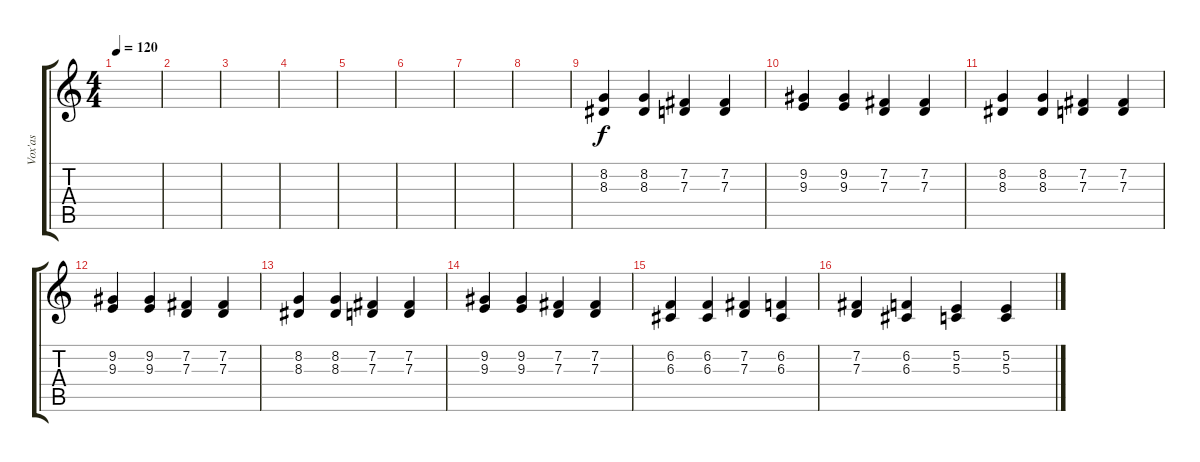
\track ("Vox'as" "Vox'as") {instrument brightacousticpiano}
\staff {score tabs}
\tuning (E4 B3 G3 D3 A2 E2) {hide}
\ts (4 4)
\tempo 120
\clef g2
\ks c
|
|
|
|
|
|
|
|
(8.2 8.3).4 (8.2 8.3).4 (7.2 7.3).4 (7.2 7.3).4 |
(9.2 9.3).4 (9.2 9.3).4 (7.2 7.3).4 (7.2 7.3).4 |
(8.2 8.3).4 (8.2 8.3).4 (7.2 7.3).4 (7.2 7.3).4 |
(9.2 9.3).4 (9.2 9.3).4 (7.2 7.3).4 (7.2 7.3).4 |
(8.2 8.3).4 (8.2 8.3).4 (7.2 7.3).4 (7.2 7.3).4 |
(9.2 9.3).4 (9.2 9.3).4 (7.2 7.3).4 (7.2 7.3).4 |
(6.2 6.3).4 (6.2 6.3).4 (7.2 7.3).4 (6.2 6.3).4 |
(7.2 7.3).4 (6.2 6.3).4 (5.2 5.3).4 (5.2 5.3).4
